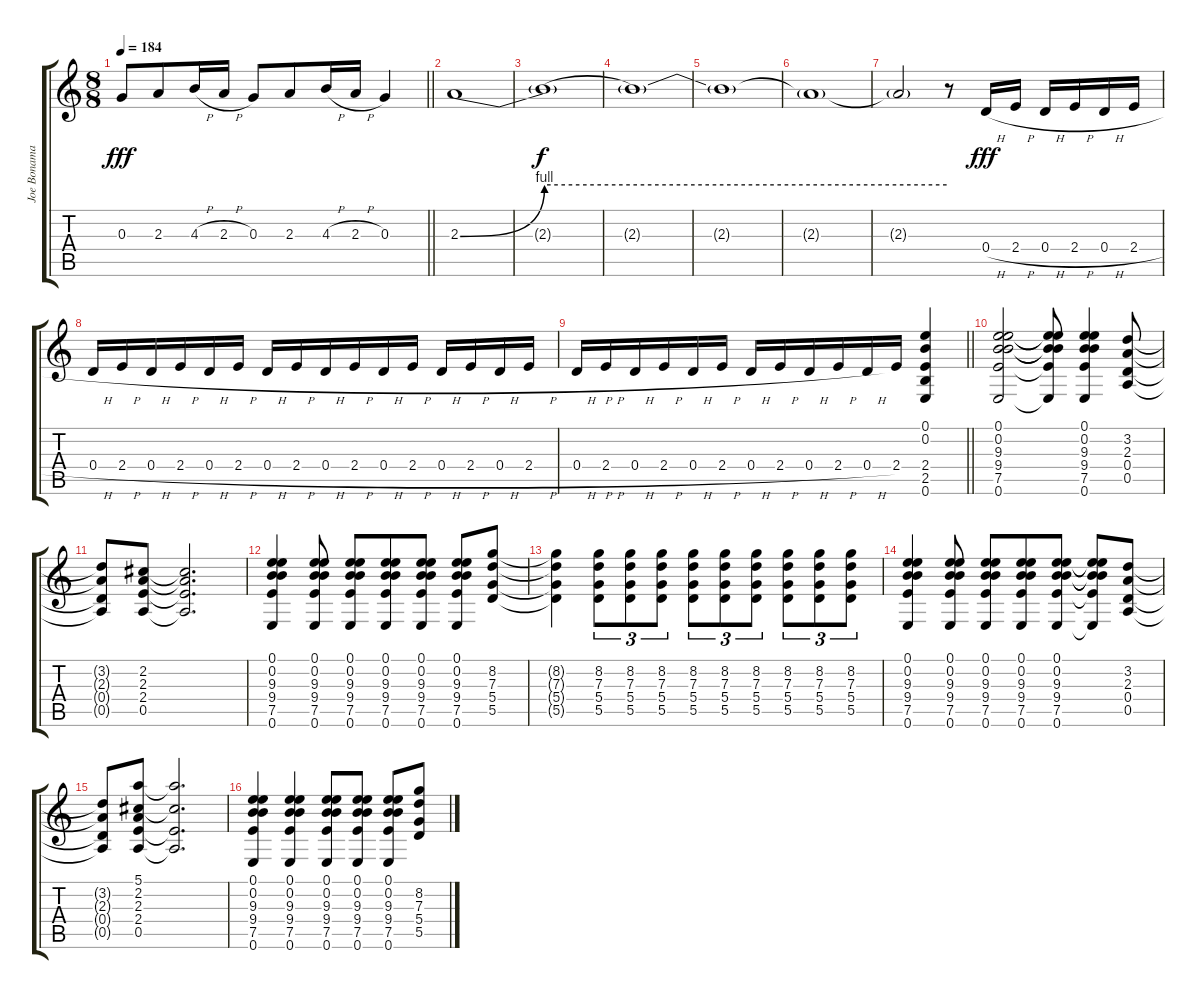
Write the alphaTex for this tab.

\track ("Joe Bonamassa Guitar" "Joe Bonama") {instrument overdrivenguitar}
\staff {score tabs}
\tuning (E4 B3 G3 D3 A2 E2) {hide}
\ts (8 8)
\tempo 184
\clef g2
\barLineRight lightlight
\ks c
0.3.8{dy fff} 2.3.8 4.3{h}.16 2.3{h}.16 0.3.8 2.3.8 4.3{h}.16 2.3{h}.16 0.3.4 |
2.3{be (bend 0 0 60 4)}.1 |
2.3{be (hold 0 4 60 4) t}.1{dy f} |
2.3{t}.1 |
2.3{t}.1 |
2.3{t}.1 |
2.3{t}.2 r.8 0.4{h}.16{dy fff} 2.4{h}.16 0.4{h}.16 2.4{h}.16 0.4{h}.16 2.4{h}.16 |
0.4{h}.16 2.4{h}.16 0.4{h}.16 2.4{h}.16 0.4{h}.16 2.4{h}.16 0.4{h}.16 2.4{h}.16 0.4{h}.16 2.4{h}.16 0.4{h}.16 2.4{h}.16 0.4{h}.16 2.4{h}.16 0.4{h}.16 2.4{h}.16 |
\barLineRight lightlight
0.4{h}.16 2.4{h}.16 0.4{h}.16 2.4{h}.16 0.4{h}.16 2.4{h}.16 0.4{h}.16 2.4{h}.16 0.4{h}.16 2.4{h}.16 0.4{h}.16 2.4.16 (0.1 0.2 2.4 2.5 0.6).4 |
(0.1 0.2 9.3 9.4 7.5 0.6).2 (0.1{t} 0.2{t} 9.3{t} 9.4{t} 7.5{t} 0.6{t}).8 (0.1 0.2 9.3 9.4 7.5 0.6).4 (3.2 2.3 0.4 0.5).8 |
(3.2{t} 2.3{t} 0.4{t} 0.5{t}).8 (2.2 2.3 2.4 0.5).8 (2.2{t} 2.3{t} 2.4{t} 0.5{t}).2{d} |
(0.1 0.2 9.3 9.4 7.5 0.6).4 (0.1 0.2 9.3 9.4 7.5 0.6).8 (0.1 0.2 9.3 9.4 7.5 0.6).8 (0.1 0.2 9.3 9.4 7.5 0.6).8 (0.1 0.2 9.3 9.4 7.5 0.6).8 (0.1 0.2 9.3 9.4 7.5 0.6).8 (8.2 7.3 5.4 5.5).8 |
(8.2{t} 7.3{t} 5.4{t} 5.5{t}).4 (8.2 7.3 5.4 5.5).8{tu (3 2)} (8.2 7.3 5.4 5.5).8{tu (3 2)} (8.2 7.3 5.4 5.5).8{tu (3 2)} (8.2 7.3 5.4 5.5).8{tu (3 2)} (8.2 7.3 5.4 5.5).8{tu (3 2)} (8.2 7.3 5.4 5.5).8{tu (3 2)} (8.2 7.3 5.4 5.5).8{tu (3 2)} (8.2 7.3 5.4 5.5).8{tu (3 2)} (8.2 7.3 5.4 5.5).8{tu (3 2)} |
(0.1 0.2 9.3 9.4 7.5 0.6).4 (0.1 0.2 9.3 9.4 7.5 0.6).8 (0.1 0.2 9.3 9.4 7.5 0.6).8 (0.1 0.2 9.3 9.4 7.5 0.6).8 (0.1 0.2 9.3 9.4 7.5 0.6).8 (0.1{t} 0.2{t} 9.3{t} 9.4{t} 7.5{t} 0.6{t}).8 (3.2 2.3 0.4 0.5).8 |
(3.2{t} 2.3{t} 0.4{t} 0.5{t}).8 (5.1 2.2 2.3 2.4 0.5).8 (5.1{t} 2.2{t} 2.4{t} 0.5{t}).2{d} |
(0.1 0.2 9.3 9.4 7.5 0.6).4 (0.1 0.2 9.3 9.4 7.5 0.6).4 (0.1 0.2 9.3 9.4 7.5 0.6).8 (0.1 0.2 9.3 9.4 7.5 0.6).8 (0.1 0.2 9.3 9.4 7.5 0.6).8 (8.2 7.3 5.4 5.5).8
